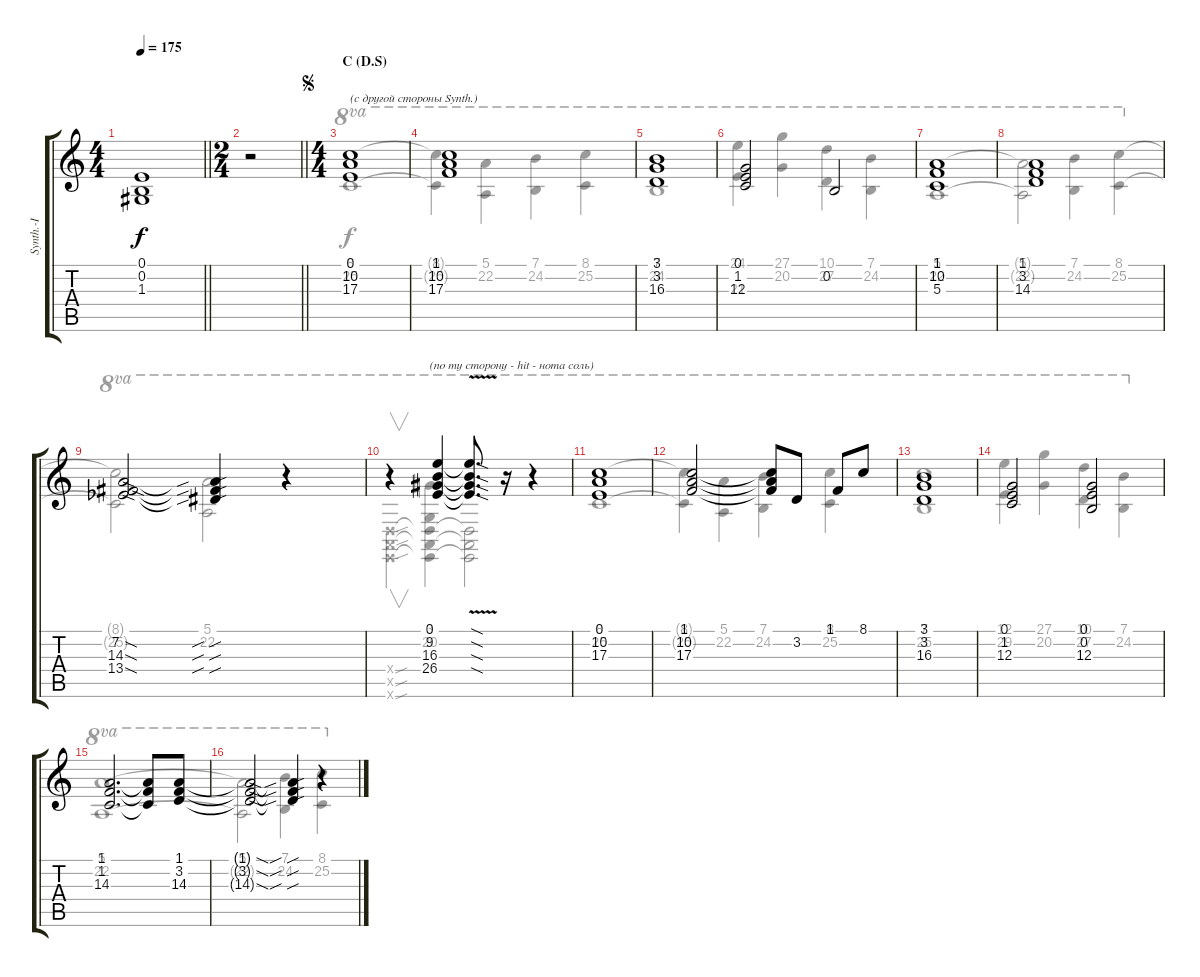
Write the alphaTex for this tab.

\track ("Synth.-I" "Synth.-I") {instrument pad1newage}
\staff {score tabs}
\tuning (E4 B3 G3 D3 A2 E2) {hide}
\voice
\ts (4 4)
\tempo 175
\clef g2
\barLineRight lightlight
\ks c
(0.1{t} 0.2{t} 1.3{t}).1{dy f} |
\ts (2 4)
\barLineRight lightlight
r.2 |
\ts (4 4)
\section ("" "C (D.S)")
\jump segno
(0.1 10.2 17.3).1{txt "(с другой стороны Synth.)"} |
(1.1 10.2 17.3).1 |
(3.1 3.2 16.3).1 |
(0.1 1.2 12.3).2 0.2.2 |
(1.1 10.2 5.3).1 |
(1.1 3.2 14.3).1 |
(7.2{sod} 14.3{sod} 13.4{sod acc b}).2 (7.2{sib sou t} 14.3{sib sou t} 13.4{sib sou t}).4 r.4 |
r.4 (0.1 9.2 16.3 26.4).4{txt "(по ту сторону - hit - нота соль)"} (0.1{v sod t} 9.2{v sod t} 16.3{v sod t} 26.4{v sod t}).8{d} r.16 r.4 |
(0.1 10.2 17.3).1 |
(1.1 10.2 17.3).2 (1.1{t} 10.2{t} 17.3{t}).8 3.2.8 1.1.8 8.1.8 |
(3.1 3.2 16.3).1 |
(0.1 1.2 12.3).2 (0.1 0.2 12.3).2 |
(1.1 1.2 14.3).2{d} (1.1{t} 1.2{t} 14.3{t}).8 (1.1 3.2 14.3).8 |
(1.1{sod t} 3.2{sod t} 14.3{sod t}).2 (1.1{sib sou t} 3.2{sib sou t} 14.3{sib sou t}).4 r.4
\voice
\clef g2
\ottava regular
\simile none
\barLineRight lightlight
\ks c
|
\barLineRight lightlight
|
(8.1 25.2).1{ot 8va} |
(8.1{t} 25.2{t}).4{ot 8va} (5.1 22.2).4{ot 8va} (7.1 24.2).4{ot 8va} (8.1 25.2).4{ot 8va} |
(7.1 24.2).1{ot 8va} |
(24.1 21.3).4{ot 8va} (27.1 20.2).4{ot 8va} (10.1 27.2).4{ot 8va} (7.1 24.2).4{ot 8va} |
(5.1 22.2).1{ot 8va} |
(5.1{t} 22.2{t}).2{ot 8va} (7.1 24.2).4{ot 8va} (8.1 25.2).4{ot 8va} |
(8.1{t} 25.2{t}).2{ot 8va} (5.1 22.2).2{ot 8va} |
(12.4{sou x} 12.5{sou x} 12.6{sou x}).4{v ot 8va} (3.1 20.2 12.4{t} 12.5{t} 12.6{t}).4{ot 8va} (12.4{t} 12.5{t} 12.6{t}).2{ot 8va} |
(8.1 25.2).1{ot 8va} |
(8.1{t} 25.2{t}).4{ot 8va} (5.1 22.2).4{ot 8va} (7.1 24.2).4{ot 8va} (8.1 25.2).4{ot 8va} |
(7.1 25.2).1{ot 8va} |
(12.1 29.2).4{ot 8va} (27.1 20.2).4{ot 8va} (10.1 27.2).4{ot 8va} (7.1 24.2).4{ot 8va} |
(5.1 22.2).1{ot 8va} |
(5.1{t} 22.2{t}).2{ot 8va} (7.1 24.2).4{ot 8va} (8.1 25.2).4{ot 8va}
